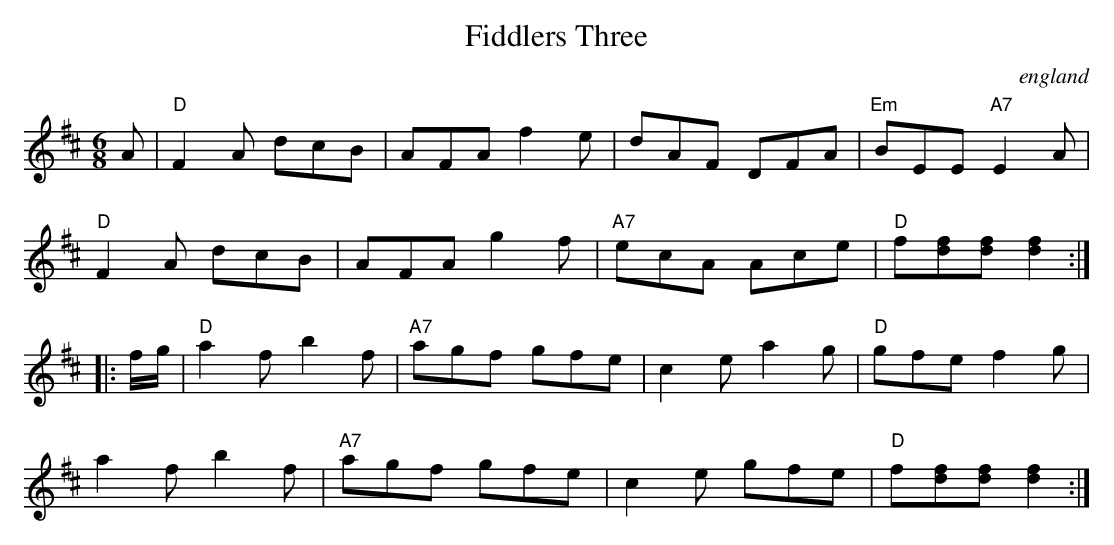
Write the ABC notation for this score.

X:1
T:Fiddlers Three
O:england
M:6/8
L:1/8
K:D
A|"D"F2A dcB|AFA f2e|dAF DFA|"Em"BEE "A7"E2A|
"D"F2A dcB|AFA g2f|"A7"ecA Ace|"D"f[df][df] [d2f2]:|
|:f/g/|"D"a2f b2f|"A7"agf gfe|c2e a2g|"D"gfe f2g|
a2f b2f|"A7"agf gfe|c2e gfe|"D"f[df][df] [d2f2]:|
]
